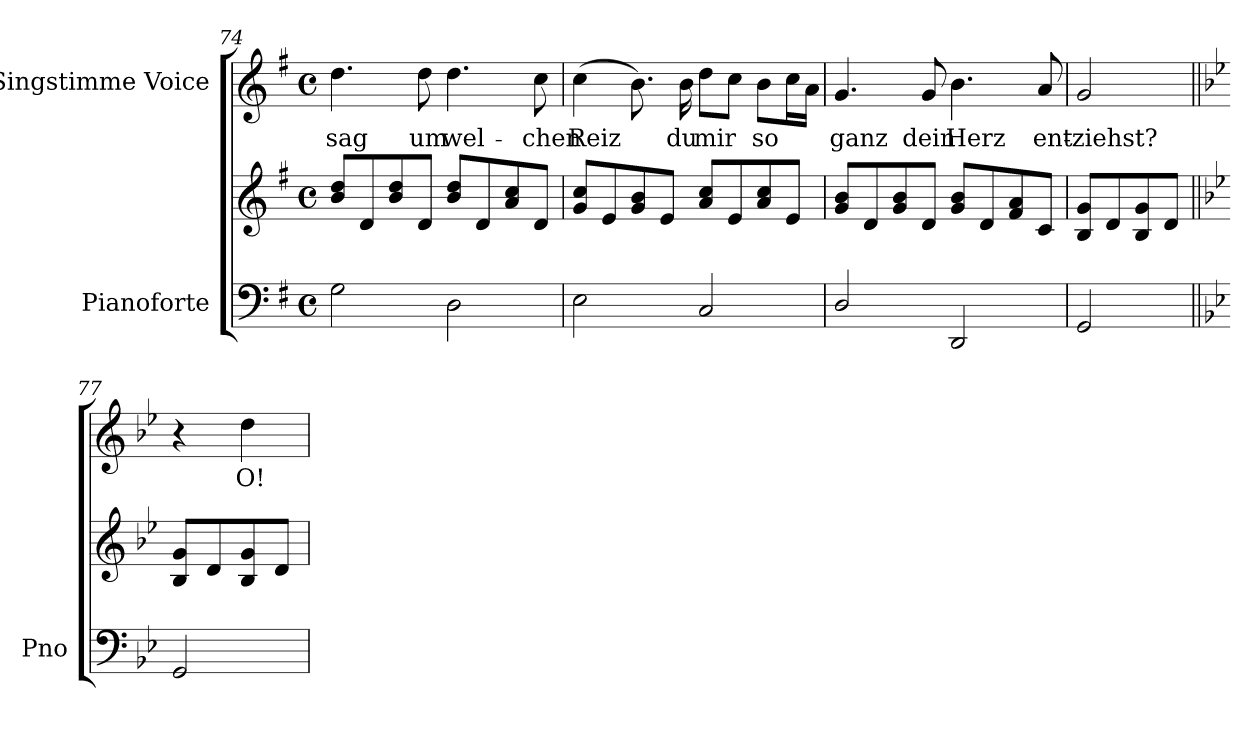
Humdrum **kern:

**kern	**kern	**kern	**text
*part2	*part2	*part1	*part1
*staff3	*staff2	*staff1	*staff1
*I"Pianoforte	*	*I"Singstimme Voice	*
*I'Pno	*	*	*
!!LO:LB:g=z
*clefF4	*clefG2	*clefG2	*
*k[f#]	*k[f#]	*k[f#]	*
*M4/4	*M4/4	*M4/4	*
*met(c)	*met(c)	*met(c)	*
=74	=74	=74	=74
!	!	!	!LO:LY:b
2G\	8b/ 8dd/L	4.dd\	sag
.	8d/	.	.
.	8b/ 8dd/	.	.
!	!	!	!LO:LY:b
.	8d/J	8dd\	um
!	!	!	!LO:LY:b
2D\	8b/ 8dd/L	4.dd\	wel-
.	8d/	.	.
.	8a/ 8cc/	.	.
!	!	!	!LO:LY:b
.	8d/J	8cc\	-chen
!!LO:PB:g=z
=75	=75	=75	=75
!	!	!	!LO:LY:b
2E\	8g/ 8cc/L	(4cc\	Reiz
.	8e/	.	.
.	8g/ 8b/	8.b\)	.
.	8e/J	.	.
!	!	!	!LO:LY:b
.	.	16b\	du
!	!	!	!LO:LY:b
2C/	8a/ 8cc/L	8dd\L	mir
.	8e/	8cc\J	.
!	!	!	!LO:LY:b
.	8a/ 8cc/	8b\L	so
.	8e/J	16cc\L	.
.	.	16a\JJ	.
=76	=76	=76	=76
!	!	!	!LO:LY:b
2D/	8g/ 8b/L	4.g/	ganz
.	8d/	.	.
.	8g/ 8b/	.	.
!	!	!	!LO:LY:b
.	8d/J	8g/	dein
!	!	!	!LO:LY:b
2DD/	8g/ 8b/L	4.b\	Herz
.	8d/	.	.
.	8f#/ 8a/	.	.
!	!	!	!LO:LY:b
.	8c/J	8a/	ent-
=77	=77	=77	=77
!	!	!	!LO:LY:b
2GG/	8B/ 8g/L	2g/	-ziehst?
.	8d/	.	.
.	8B/ 8g/	.	.
.	8d/J	.	.
=77X2||	=77X2||	=77X2||	=77X2||
*k[b-e-]	*k[b-e-]	*k[b-e-]	*
2GG/	8B-/ 8g/L	4r	.
.	8d/	.	.
!	!	!	!LO:LY:b
.	8B-/ 8g/	4dd\	O!
.	8d/J	.	.
=	=	=	=
*-	*-	*-	*-
